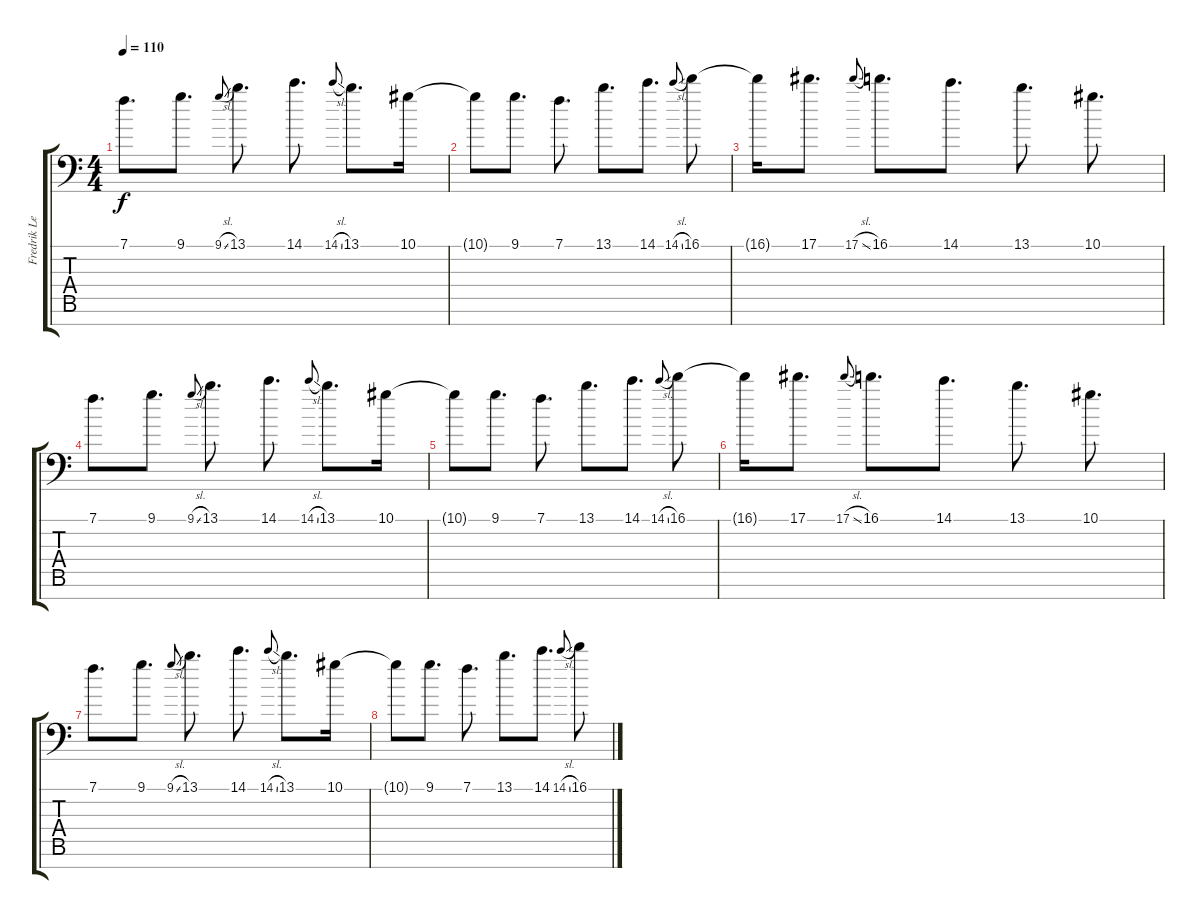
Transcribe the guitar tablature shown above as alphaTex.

\track ("Fredrik Lead" "Fredrik Le") {instrument electricguitarjazz}
\staff {score tabs}
\tuning (Bb3 Gb3 Db3 Ab2 Eb2 Bb1 F1) {hide}
\ts (4 4)
\tempo 110
\clef f4
\ks c
7.1.8{d dy f volume 3} 9.1.8{d} 9.1{sl}.8{gr onbeat} 13.1.8{d} 14.1.8{d} 14.1{sl}.8{gr onbeat} 13.1.8{d} 10.1.16 |
10.1{t}.8 9.1.8{d} 7.1.8{d} 13.1.8{d} 14.1.8{d} 14.1{sl}.8{gr onbeat} 16.1.8 |
16.1{t}.16 17.1.8{d} 17.1{sl}.8{gr onbeat} 16.1.8{d} 14.1.8{d} 13.1.8{d} 10.1.8{d} |
7.1.8{d} 9.1.8{d} 9.1{sl}.8{gr onbeat} 13.1.8{d} 14.1.8{d} 14.1{sl}.8{gr onbeat} 13.1.8{d} 10.1.16 |
10.1{t}.8{volume 0} 9.1.8{d} 7.1.8{d} 13.1.8{d} 14.1.8{d} 14.1{sl}.8{gr onbeat} 16.1.8 |
16.1{t}.16 17.1.8{d} 17.1{sl}.8{gr onbeat} 16.1.8{d} 14.1.8{d} 13.1.8{d} 10.1.8{d} |
7.1.8{d} 9.1.8{d} 9.1{sl}.8{gr onbeat} 13.1.8{d} 14.1.8{d} 14.1{sl}.8{gr onbeat} 13.1.8{d} 10.1.16 |
10.1{t}.8 9.1.8{d} 7.1.8{d} 13.1.8{d} 14.1.8{d} 14.1{sl}.8{gr onbeat} 16.1.8
